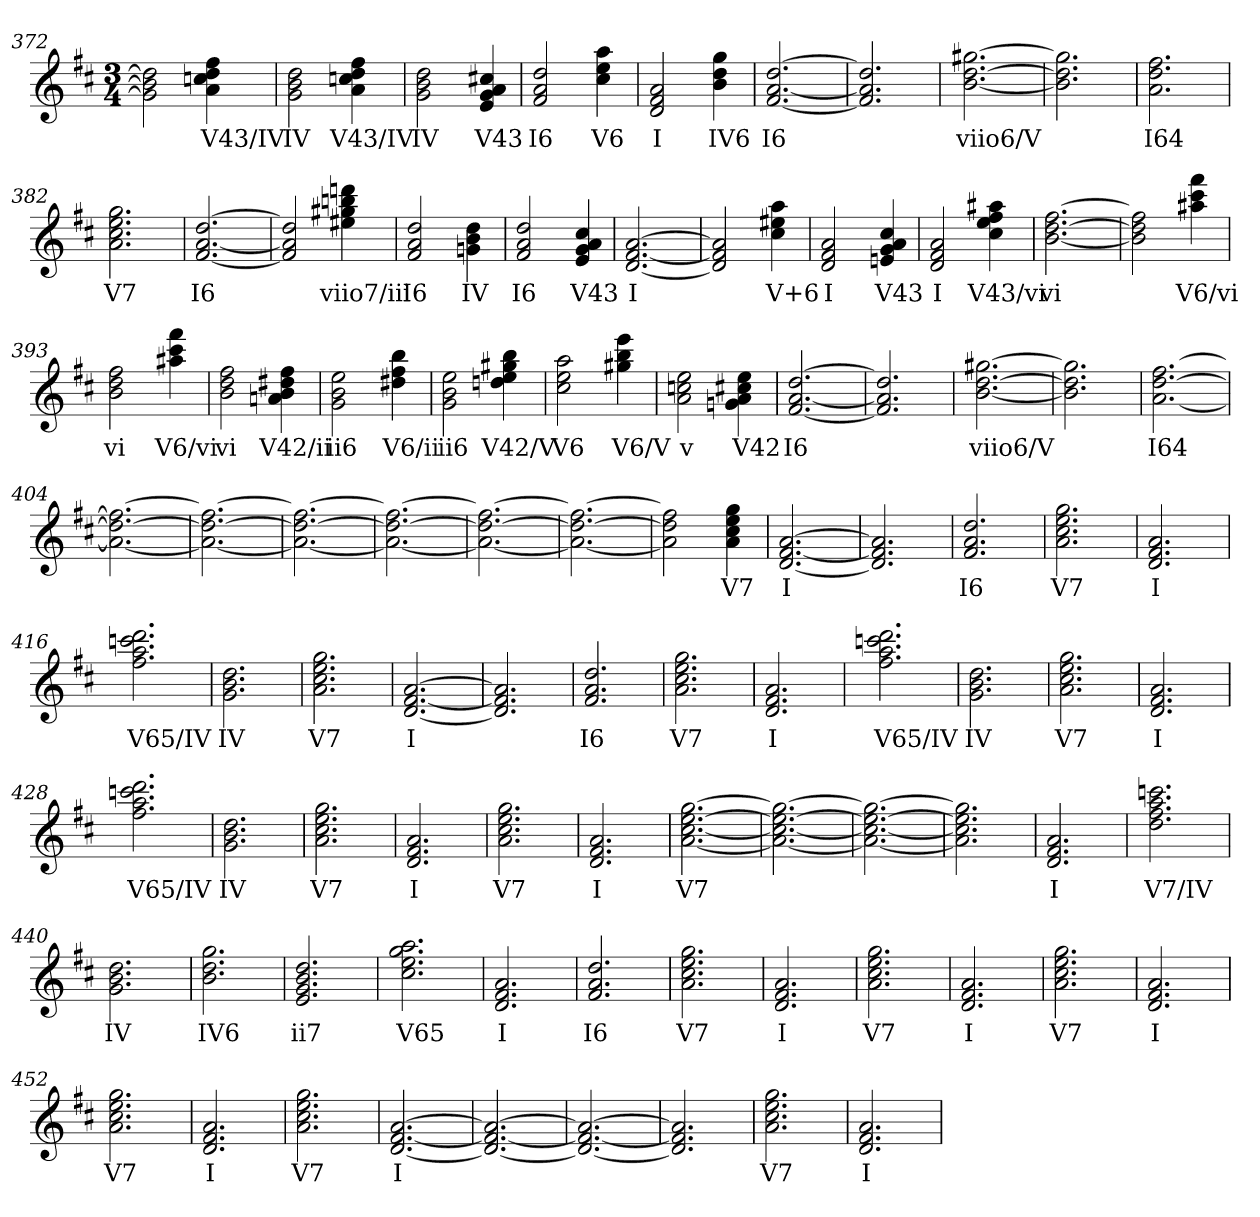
**kern	**text
*part1	*part1
*staff1	*staff1
*k[f#c#]	*
*D:	*
*M3/4	*
=372	=372
2g] 2b] 2dd]	.
4a 4ccn 4dd 4ff#	V43/IV
=373	=373
2g 2b 2dd	IV
4a 4ccn 4dd 4ff#	V43/IV
=374	=374
2g 2b 2dd	IV
4e 4g 4a 4cc#X	V43
=375	=375
2f# 2a 2dd	I6
4cc# 4ee 4aa	V6
=376	=376
2d 2f# 2a	I
4b 4dd 4gg	IV6
=377	=377
[2.f# [2.a [2.dd	I6
=378	=378
2.f#] 2.a] 2.dd]	.
=379	=379
[2.b [2.dd [2.gg#X	viio6/V
=380	=380
2.b] 2.dd] 2.gg#]	.
=381	=381
2.a 2.dd 2.ff#	I64
=382	=382
2.a 2.cc# 2.ee 2.gg	V7
=383	=383
[2.f# [2.a [2.dd	I6
=384	=384
2f#] 2a] 2dd]	.
4ee#X 4gg#X 4bbn 4dddn	viio7/iii
=385	=385
2f# 2a 2dd	I6
4gn 4b 4dd	IV
=386	=386
2f# 2a 2dd	I6
4e 4g 4a 4cc#	V43
=387	=387
[2.d [2.f# [2.a	I
=388	=388
2d] 2f#] 2a]	.
4cc# 4ee#X 4aa	V+6
=389	=389
2d 2f# 2a	I
4en 4g 4a 4cc#	V43
=390	=390
2d 2f# 2a	I
4cc# 4ee 4ff# 4aa#X	V43/vi
=391	=391
[2.b [2.dd [2.ff#	vi
=392	=392
2b] 2dd] 2ff#]	.
4aa#X 4ccc# 4fff#	V6/vi
=393	=393
2b 2dd 2ff#	vi
4aa#X 4ccc# 4fff#	V6/vi
=394	=394
2b 2dd 2ff#	vi
4an 4b 4dd#X 4ff#	V42/ii
=395	=395
2g 2b 2ee	ii6
4dd#X 4ff# 4bb	V6/ii
=396	=396
2g 2b 2ee	ii6
4ddn 4ee 4gg#X 4bb	V42/V
=397	=397
2cc# 2ee 2aa	V6
4gg#X 4bb 4eee	V6/V
=398	=398
2a 2ccn 2ee	v
4gn 4a 4cc#X 4ee	V42
=399	=399
[2.f# [2.a [2.dd	I6
=400	=400
2.f#] 2.a] 2.dd]	.
=401	=401
[2.b [2.dd [2.gg#X	viio6/V
=402	=402
2.b] 2.dd] 2.gg#]	.
=403	=403
[2.a [2.dd [2.ff#	I64
=404	=404
2.a_ 2.dd_ 2.ff#_	.
=405	=405
2.a_ 2.dd_ 2.ff#_	.
=406	=406
2.a_ 2.dd_ 2.ff#_	.
=407	=407
2.a_ 2.dd_ 2.ff#_	.
=408	=408
2.a_ 2.dd_ 2.ff#_	.
=409	=409
2.a_ 2.dd_ 2.ff#_	.
=410	=410
2a] 2dd] 2ff#]	.
4a 4cc# 4ee 4gg	V7
=411	=411
[2.d [2.f# [2.a	I
=412	=412
2.d] 2.f#] 2.a]	.
=413	=413
2.f# 2.a 2.dd	I6
=414	=414
2.a 2.cc# 2.ee 2.gg	V7
=415	=415
2.d 2.f# 2.a	I
=416	=416
2.ff# 2.aa 2.cccn 2.ddd	V65/IV
=417	=417
2.g 2.b 2.dd	IV
=418	=418
2.a 2.cc# 2.ee 2.gg	V7
=419	=419
[2.d [2.f# [2.a	I
=420	=420
2.d] 2.f#] 2.a]	.
=421	=421
2.f# 2.a 2.dd	I6
=422	=422
2.a 2.cc# 2.ee 2.gg	V7
=423	=423
2.d 2.f# 2.a	I
=424	=424
2.ff# 2.aa 2.cccn 2.ddd	V65/IV
=425	=425
2.g 2.b 2.dd	IV
=426	=426
2.a 2.cc# 2.ee 2.gg	V7
=427	=427
2.d 2.f# 2.a	I
=428	=428
2.ff# 2.aa 2.cccn 2.ddd	V65/IV
=429	=429
2.g 2.b 2.dd	IV
=430	=430
2.a 2.cc# 2.ee 2.gg	V7
=431	=431
2.d 2.f# 2.a	I
=432	=432
2.a 2.cc# 2.ee 2.gg	V7
=433	=433
2.d 2.f# 2.a	I
=434	=434
[2.a [2.cc# [2.ee [2.gg	V7
=435	=435
2.a_ 2.cc#_ 2.ee_ 2.gg_	.
=436	=436
2.a_ 2.cc#_ 2.ee_ 2.gg_	.
=437	=437
2.a] 2.cc#] 2.ee] 2.gg]	.
=438	=438
2.d 2.f# 2.a	I
=439	=439
2.dd 2.ff# 2.aa 2.cccn	V7/IV
=440	=440
2.g 2.b 2.dd	IV
=441	=441
2.b 2.dd 2.gg	IV6
=442	=442
2.e 2.g 2.b 2.dd	ii7
=443	=443
2.cc# 2.ee 2.gg 2.aa	V65
=444	=444
2.d 2.f# 2.a	I
=445	=445
2.f# 2.a 2.dd	I6
=446	=446
2.a 2.cc# 2.ee 2.gg	V7
=447	=447
2.d 2.f# 2.a	I
=448	=448
2.a 2.cc# 2.ee 2.gg	V7
=449	=449
2.d 2.f# 2.a	I
=450	=450
2.a 2.cc# 2.ee 2.gg	V7
=451	=451
2.d 2.f# 2.a	I
=452	=452
2.a 2.cc# 2.ee 2.gg	V7
=453	=453
2.d 2.f# 2.a	I
=454	=454
2.a 2.cc# 2.ee 2.gg	V7
=455	=455
[2.d [2.f# [2.a	I
=456	=456
2.d_ 2.f#_ 2.a_	.
=457	=457
2.d_ 2.f#_ 2.a_	.
=458	=458
2.d] 2.f#] 2.a]	.
=459	=459
2.a 2.cc# 2.ee 2.gg	V7
=460	=460
2.d 2.f# 2.a	I
=	=
*-	*-
